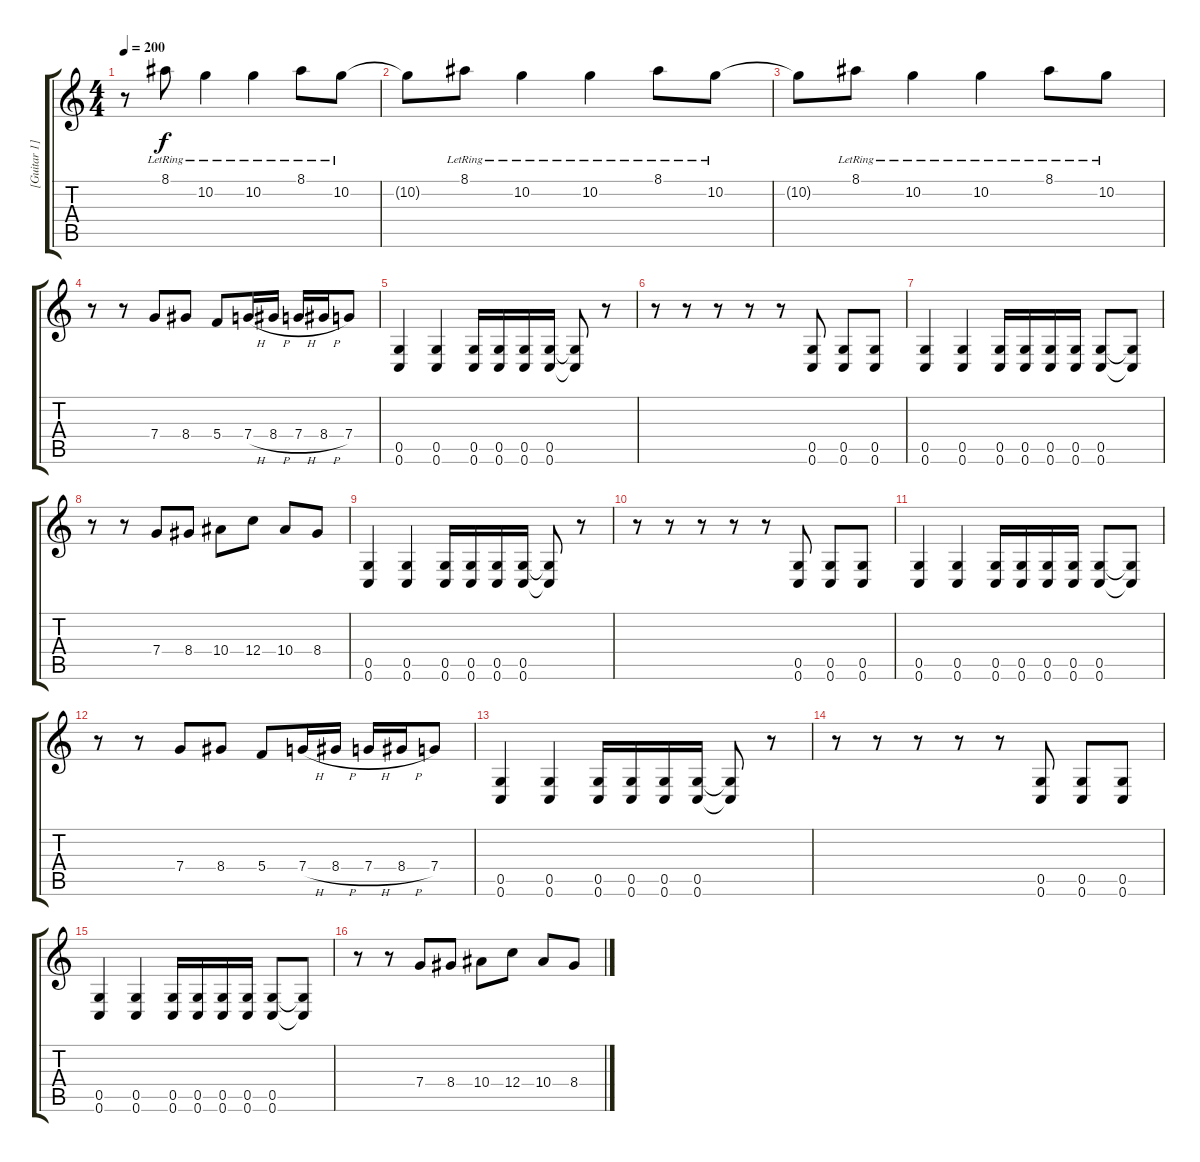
\track ("[Guitar 1]" "[Guitar 1]") {instrument overdrivenguitar}
\staff {score tabs}
\tuning (D4 A3 F3 C3 G2 C2) {hide}
\ts (4 4)
\tempo 200
\clef g2
\ks c
r.8{dy f instrument electricguitarclean} 8.1{lr}.8 10.2{lr}.4 10.2{lr}.4 8.1{lr}.8 10.2{lr}.8 |
10.2{t}.8 8.1{lr}.8 10.2{lr}.4 10.2{lr}.4 8.1{lr}.8 10.2{lr}.8 |
10.2{t}.8 8.1{lr}.8 10.2{lr}.4 10.2{lr}.4 8.1{lr}.8 10.2{lr}.8 |
r.8{instrument overdrivenguitar} r.8 7.4.8 8.4.8 5.4.8 7.4{h}.16 8.4{h}.16 7.4{h}.16 8.4{h}.16 7.4.8 |
(0.5 0.6).4 (0.5 0.6).4 (0.5 0.6).16 (0.5 0.6).16 (0.5 0.6).16 (0.5 0.6).16 (0.5{t} 0.6{t}).8 r.8 |
r.8 r.8 r.8 r.8 r.8 (0.5 0.6).8 (0.5 0.6).8 (0.5 0.6).8 |
(0.5 0.6).4 (0.5 0.6).4 (0.5 0.6).16 (0.5 0.6).16 (0.5 0.6).16 (0.5 0.6).16 (0.5 0.6).8 (0.5{t} 0.6{t}).8 |
r.8 r.8 7.4.8 8.4.8 10.4.8 12.4.8 10.4.8 8.4.8 |
(0.5 0.6).4 (0.5 0.6).4 (0.5 0.6).16 (0.5 0.6).16 (0.5 0.6).16 (0.5 0.6).16 (0.5{t} 0.6{t}).8 r.8 |
r.8 r.8 r.8 r.8 r.8 (0.5 0.6).8 (0.5 0.6).8 (0.5 0.6).8 |
(0.5 0.6).4 (0.5 0.6).4 (0.5 0.6).16 (0.5 0.6).16 (0.5 0.6).16 (0.5 0.6).16 (0.5 0.6).8 (0.5{t} 0.6{t}).8 |
r.8 r.8 7.4.8 8.4.8 5.4.8 7.4{h}.16 8.4{h}.16 7.4{h}.16 8.4{h}.16 7.4.8 |
(0.5 0.6).4 (0.5 0.6).4 (0.5 0.6).16 (0.5 0.6).16 (0.5 0.6).16 (0.5 0.6).16 (0.5{t} 0.6{t}).8 r.8 |
r.8 r.8 r.8 r.8 r.8 (0.5 0.6).8 (0.5 0.6).8 (0.5 0.6).8 |
(0.5 0.6).4 (0.5 0.6).4 (0.5 0.6).16 (0.5 0.6).16 (0.5 0.6).16 (0.5 0.6).16 (0.5 0.6).8 (0.5{t} 0.6{t}).8 |
r.8 r.8 7.4.8 8.4.8 10.4.8 12.4.8 10.4.8 8.4.8
